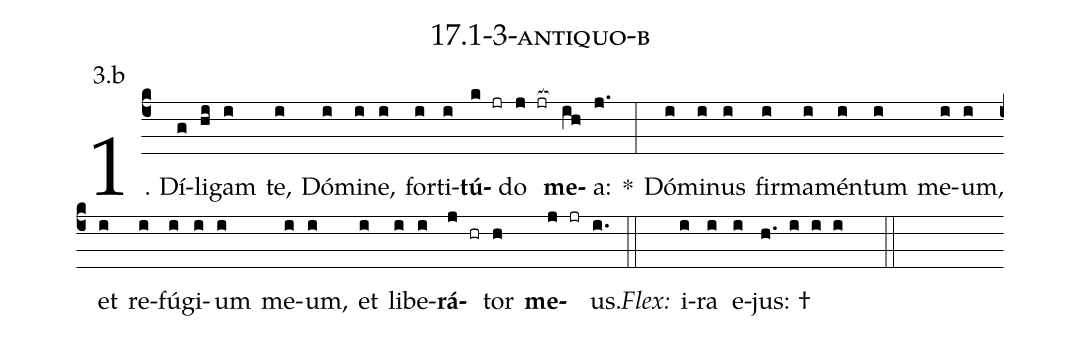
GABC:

name: 17.1-3-antiquo-b;
annotation: 3.b;
%%
(c4)1. Dí(g)li(hi)gam(i) te,(i) Dó(i)mi(i)ne,(i) for(i)ti(i)<b>tú</b>(k jr)do(j jr[ocb:1{]) <b>me</b>(ih[ocb:0}])a:(j.) *(:) Dó(i)mi(i)nus(i) fir(i)ma(i)mén(i)tum(i) me(i)um,(i) et(i) re(i)fú(i)gi(i)um(i) me(i)um,(i) et(i) li(i)be(i)<b>rá</b>(j hr)tor(h) <b>me</b>(j jr)us.(i.) (::)
<i>Flex:</i>()  i(i)ra(i) e(i)jus: †(h. i i i  ::)
